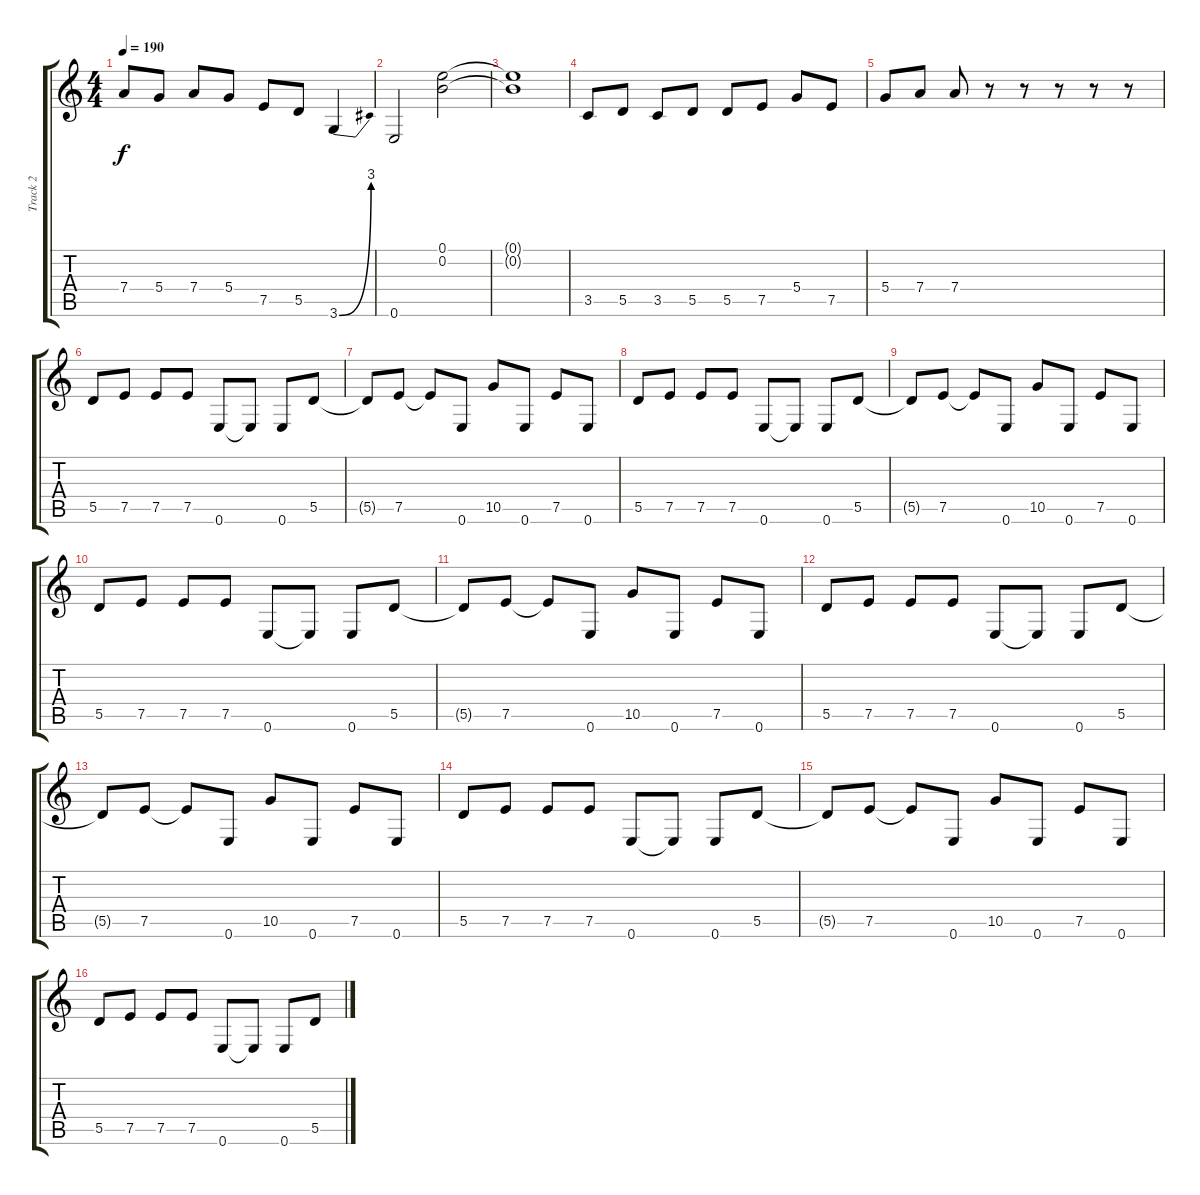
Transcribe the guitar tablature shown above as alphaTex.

\track ("Track 2" "Track 2") {instrument distortionguitar}
\staff {score tabs}
\tuning (E4 B3 G3 D3 A2 E2) {hide}
\ts (4 4)
\tempo 190
\clef g2
\ks c
7.4{t}.8{dy f} 5.4.8 7.4.8 5.4.8 7.5.8 5.5.8 3.6{be (bend 0 0 60 12)}.4 |
0.6.2 (0.1 0.2).2 |
(0.1{t} 0.2{t}).1 |
3.5.8 5.5.8 3.5.8 5.5.8 5.5.8 7.5.8 5.4.8 7.5.8 |
5.4.8 7.4.8 7.4.8 r.8 r.8 r.8 r.8 r.8 |
5.5.8 7.5.8 7.5.8 7.5.8 0.6.8 0.6{t}.8 0.6.8 5.5.8 |
5.5{t}.8 7.5.8 7.5{t}.8 0.6.8 10.5.8 0.6.8 7.5.8 0.6.8 |
5.5.8 7.5.8 7.5.8 7.5.8 0.6.8 0.6{t}.8 0.6.8 5.5.8 |
5.5{t}.8 7.5.8 7.5{t}.8 0.6.8 10.5.8 0.6.8 7.5.8 0.6.8 |
5.5.8 7.5.8 7.5.8 7.5.8 0.6.8 0.6{t}.8 0.6.8 5.5.8 |
5.5{t}.8 7.5.8 7.5{t}.8 0.6.8 10.5.8 0.6.8 7.5.8 0.6.8 |
5.5.8 7.5.8 7.5.8 7.5.8 0.6.8 0.6{t}.8 0.6.8 5.5.8 |
5.5{t}.8 7.5.8 7.5{t}.8 0.6.8 10.5.8 0.6.8 7.5.8 0.6.8 |
5.5.8 7.5.8 7.5.8 7.5.8 0.6.8 0.6{t}.8 0.6.8 5.5.8 |
5.5{t}.8 7.5.8 7.5{t}.8 0.6.8 10.5.8 0.6.8 7.5.8 0.6.8 |
5.5.8 7.5.8 7.5.8 7.5.8 0.6.8 0.6{t}.8 0.6.8 5.5.8
